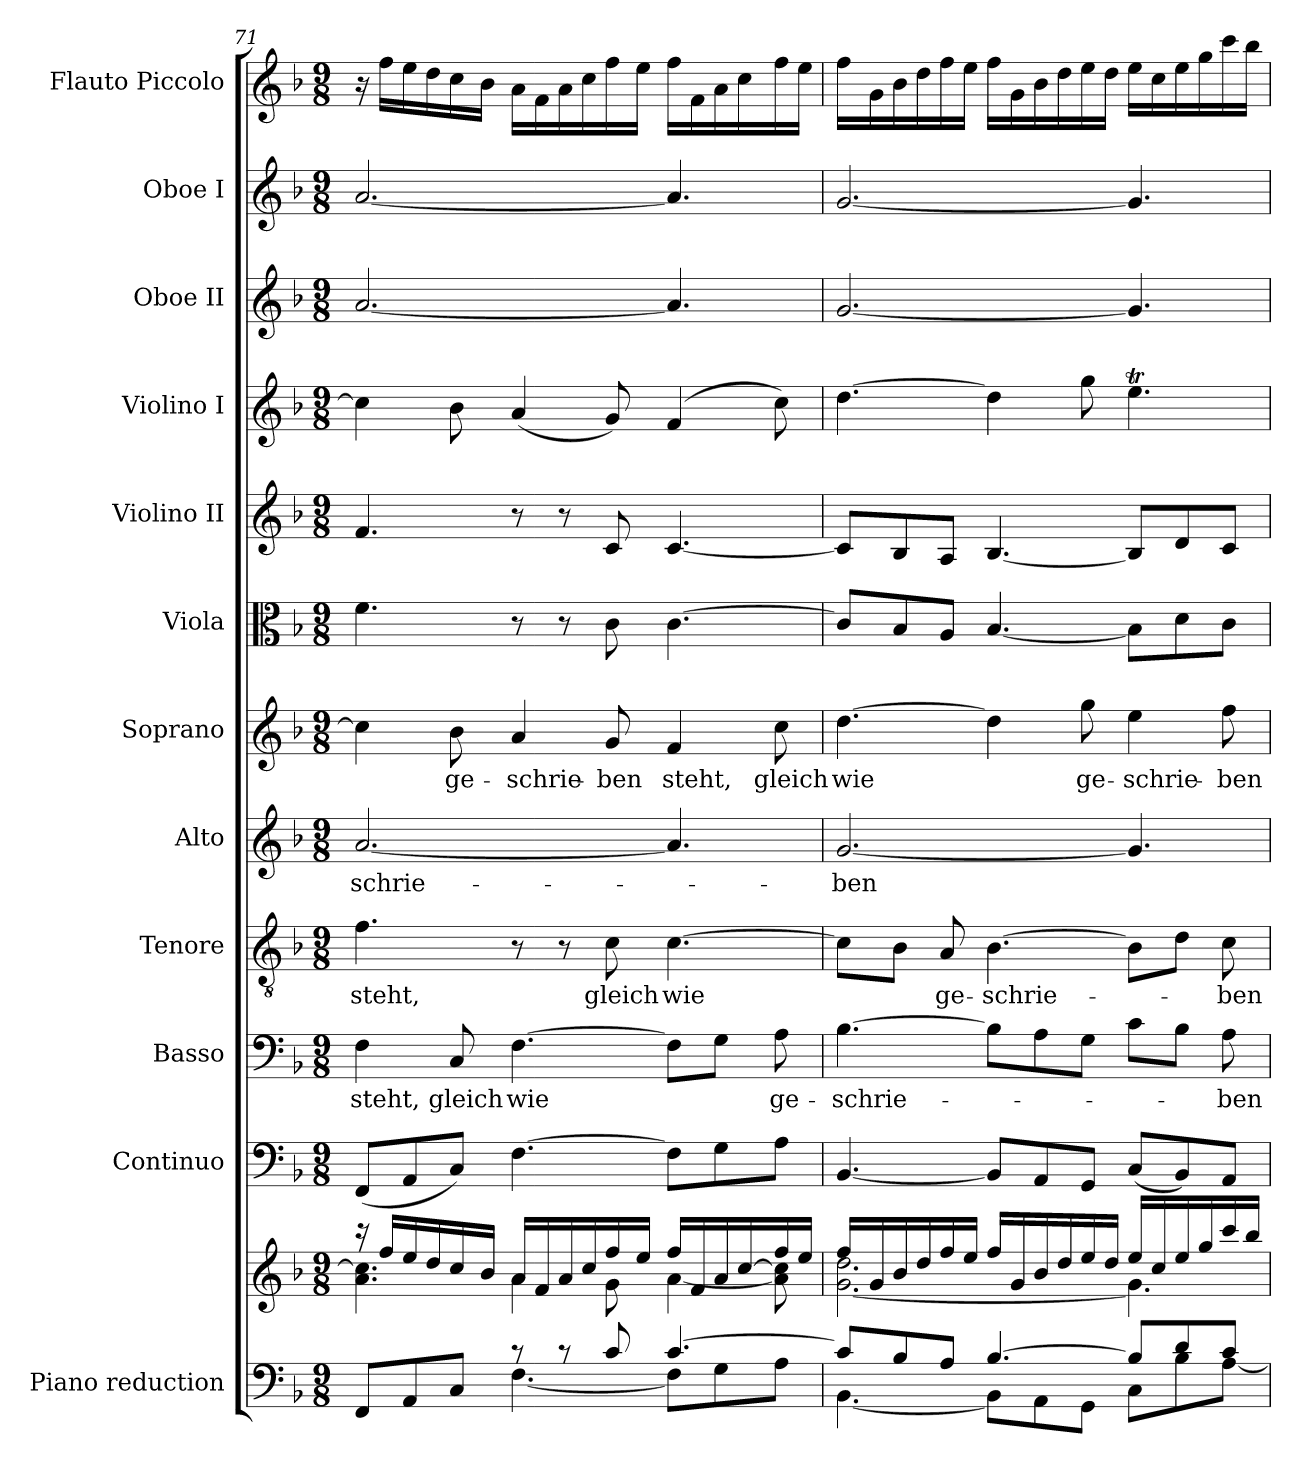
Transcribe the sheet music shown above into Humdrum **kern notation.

**kern	**kern	**kern	**kern	**text	**kern	**text	**kern	**text	**kern	**text	**kern	**kern	**kern	**kern	**kern	**kern
*part12	*part12	*part11	*part10	*part10	*part9	*part9	*part8	*part8	*part7	*part7	*part6	*part5	*part4	*part3	*part2	*part1
*staff13	*staff12	*staff11	*staff10	*staff10	*staff9	*staff9	*staff8	*staff8	*staff7	*staff7	*staff6	*staff5	*staff4	*staff3	*staff2	*staff1
*I"Piano reduction	*	*I"Continuo	*I"Basso	*	*I"Tenore	*	*I"Alto	*	*I"Soprano	*	*I"Viola	*I"Violino II	*I"Violino I	*I"Oboe II	*I"Oboe I	*I"Flauto Piccolo
*I'Pno	*	*	*	*	*	*	*	*	*	*	*	*	*	*I'Ob	*I'Ob	*I'Picc
!!LO:PB:g=z
*clefF4	*clefG2	*clefF4	*clefF4	*	*clefGv2	*	*clefG2	*	*clefG2	*	*clefC3	*clefG2	*clefG2	*clefG2	*clefG2	*clefG2
*	*	*	*	*	*	*	*	*	*	*	*	*	*	*	*	*ITrd-7c-12
*k[b-]	*k[b-]	*k[b-]	*k[b-]	*	*k[b-]	*	*k[b-]	*	*k[b-]	*	*k[b-]	*k[b-]	*k[b-]	*k[b-]	*k[b-]	*k[b-]
*M9/8	*M9/8	*M9/8	*M9/8	*	*M9/8	*	*M9/8	*	*M9/8	*	*M9/8	*M9/8	*M9/8	*M9/8	*M9/8	*M9/8
=71	=71	=71	=71	=71	=71	=71	=71	=71	=71	=71	=71	=71	=71	=71	=71	=71
*^	*^	*	*	*	*	*	*	*	*	*	*	*	*	*	*	*
!	!	!	!	!	!	!LO:LY:b	!	!LO:LY:b	!	!LO:LY:b	!	!	!	!	!	!	!	!
8FF/L	4.ryy	16r	4.a\ 4.cc\]	(8FF/L	4F\	steht,	4.f\	steht,	[2.a/	-schrie-	4cc\]	.	4.f\	4.f/	4cc\]	[2.a/	[2.a/	16r
.	.	16ff/LL	.	.	.	.	.	.	.	.	.	.	.	.	.	.	.	16fff\LL
8AA/	.	16ee/	.	8AA/	.	.	.	.	.	.	.	.	.	.	.	.	.	16eee\
.	.	16dd/	.	.	.	.	.	.	.	.	.	.	.	.	.	.	.	16ddd\
!	!	!	!	!	!	!LO:LY:b	!	!	!	!	!	!LO:LY:b	!	!	!	!	!	!
8C/J	.	16cc/	.	8C/J)	8C/	gleich	.	.	.	.	8b-\	ge-	.	.	8b-\	.	.	16ccc\
.	.	16b-/JJ	.	.	.	.	.	.	.	.	.	.	.	.	.	.	.	16bb-\JJ
!	!	!	!	!	!	!LO:LY:b	!	!	!	!	!	!LO:LY:b	!	!	!	!	!	!
8r	[4.F\	16a/LL	4a\	[4.F\	[4.F\	wie	8r	.	.	.	4a/	-schrie-	8r	8r	(4a/	.	.	16aa\LL
.	.	16f/	.	.	.	.	.	.	.	.	.	.	.	.	.	.	.	16ff\
8r	.	16a/	.	.	.	.	8r	.	.	.	.	.	8r	8r	.	.	.	16aa\
.	.	16cc/	.	.	.	.	.	.	.	.	.	.	.	.	.	.	.	16ccc\
!	!	!	!	!	!	!	!	!LO:LY:b	!	!	!	!LO:LY:b	!	!	!	!	!	!
8c/	.	16ff/	8g\	.	.	.	8c\	gleich	.	.	8g/	-ben	8c\	8c/	8g/)	.	.	16fff\
.	.	16ee/JJ	.	.	.	.	.	.	.	.	.	.	.	.	.	.	.	16eee\JJ
!	!	!	!	!	!	!	!	!LO:LY:b	!	!	!	!LO:LY:b	!	!	!	!	!	!
[4.c/	8F\L]	16ff/LL	[4a\	8F\L]	8F\L]	.	[4.c\	wie	4.a/]	.	4f/	steht,	[4.c\	[4.c/	(4f/	4.a/]	4.a/]	16fff\LL
.	.	16f/	.	.	.	.	.	.	.	.	.	.	.	.	.	.	.	16ff\
.	8G\	16a/	.	8G\	8G\J	.	.	.	.	.	.	.	.	.	.	.	.	16aa\
.	.	[<16cc/	.	.	.	.	.	.	.	.	.	.	.	.	.	.	.	16ccc\
!	!	!	!	!	!	!LO:LY:b	!	!	!	!	!	!LO:LY:b	!	!	!	!	!	!
.	8A\J	16ff/	8a\] 8cc\]	8A\J	8A\	ge-	.	.	.	.	8cc\	gleich	.	.	8cc\)	.	.	16fff\
.	.	16ee/JJ	.	.	.	.	.	.	.	.	.	.	.	.	.	.	.	16eee\JJ
=72	=72	=72	=72	=72	=72	=72	=72	=72	=72	=72	=72	=72	=72	=72	=72	=72	=72	=72
!	!	!	!	!	!	!LO:LY:b	!	!	!	!LO:LY:b	!	!LO:LY:b	!	!	!	!	!	!
8c/L]	[4.BB-\	16ff/LL	[2.g\ 2.dd\	[4.BB-/	[4.B-\	-schrie-	8c\L]	.	[2.g/	-ben	[4.dd\	wie	8c/L]	8c/L]	[4.dd\	[2.g/	[2.g/	16fff\LL
.	.	16g/	.	.	.	.	.	.	.	.	.	.	.	.	.	.	.	16gg\
8B-/	.	16b-/	.	.	.	.	8B-\J	.	.	.	.	.	8B-/	8B-/	.	.	.	16bb-\
.	.	16dd/	.	.	.	.	.	.	.	.	.	.	.	.	.	.	.	16ddd\
!	!	!	!	!	!	!	!	!LO:LY:b	!	!	!	!	!	!	!	!	!	!
8A/J	.	16ff/	.	.	.	.	8A/	ge-	.	.	.	.	8A/J	8A/J	.	.	.	16fff\
.	.	16ee/JJ	.	.	.	.	.	.	.	.	.	.	.	.	.	.	.	16eee\JJ
!	!	!	!	!	!	!	!	!LO:LY:b	!	!	!	!	!	!	!	!	!	!
[4.B-/	8BB-\L]	16ff/LL	.	8BB-/L]	8B-\L]	.	[4.B-\	-schrie-	.	.	4dd\]	.	[4.B-/	[4.B-/	4dd\]	.	.	16fff\LL
.	.	16g/	.	.	.	.	.	.	.	.	.	.	.	.	.	.	.	16gg\
.	8AA\	16b-/	.	8AA/	8A\	.	.	.	.	.	.	.	.	.	.	.	.	16bb-\
.	.	16dd/	.	.	.	.	.	.	.	.	.	.	.	.	.	.	.	16ddd\
!	!	!	!	!	!	!	!	!	!	!	!	!LO:LY:b	!	!	!	!	!	!
.	8GG\J	16ee/	.	8GG/J	8G\J	.	.	.	.	.	8gg\	ge-	.	.	8gg\	.	.	16eee\
.	.	16dd/JJ	.	.	.	.	.	.	.	.	.	.	.	.	.	.	.	16ddd\JJ
!	!	!	!	!	!	!	!	!	!	!	!	!LO:LY:b	!	!	!	!	!	!
8B-/L]	8C\L	16ee/LL	4.g\]	(8C/L	8c\L	.	8B-\L]	.	4.g/]	.	4ee\	-schrie-	8B-\L]	8B-/L]	4.eet\	4.g/]	4.g/]	16eee\LL
.	.	16cc/	.	.	.	.	.	.	.	.	.	.	.	.	.	.	.	16ccc\
8d/	8B-\	16ee/	.	8BB-/)	8B-\J	.	8d\J	.	.	.	.	.	8d\	8d/	.	.	.	16eee\
.	.	16gg/	.	.	.	.	.	.	.	.	.	.	.	.	.	.	.	16ggg\
!	!	!	!	!	!	!LO:LY:b	!	!LO:LY:b	!	!	!	!LO:LY:b	!	!	!	!	!	!
8c/J	[8A\J	16ccc/	.	8AA/J	8A\	-ben	8c\	-ben	.	.	8ff\	-ben	8c\J	8c/J	.	.	.	16cccc\
.	.	16bb-/JJ	.	.	.	.	.	.	.	.	.	.	.	.	.	.	.	16bbb-\JJ
*v	*v	*	*	*	*	*	*	*	*	*	*	*	*	*	*	*	*	*
*	*v	*v	*	*	*	*	*	*	*	*	*	*	*	*	*	*	*
=	=	=	=	=	=	=	=	=	=	=	=	=	=	=	=	=
*-	*-	*-	*-	*-	*-	*-	*-	*-	*-	*-	*-	*-	*-	*-	*-	*-
